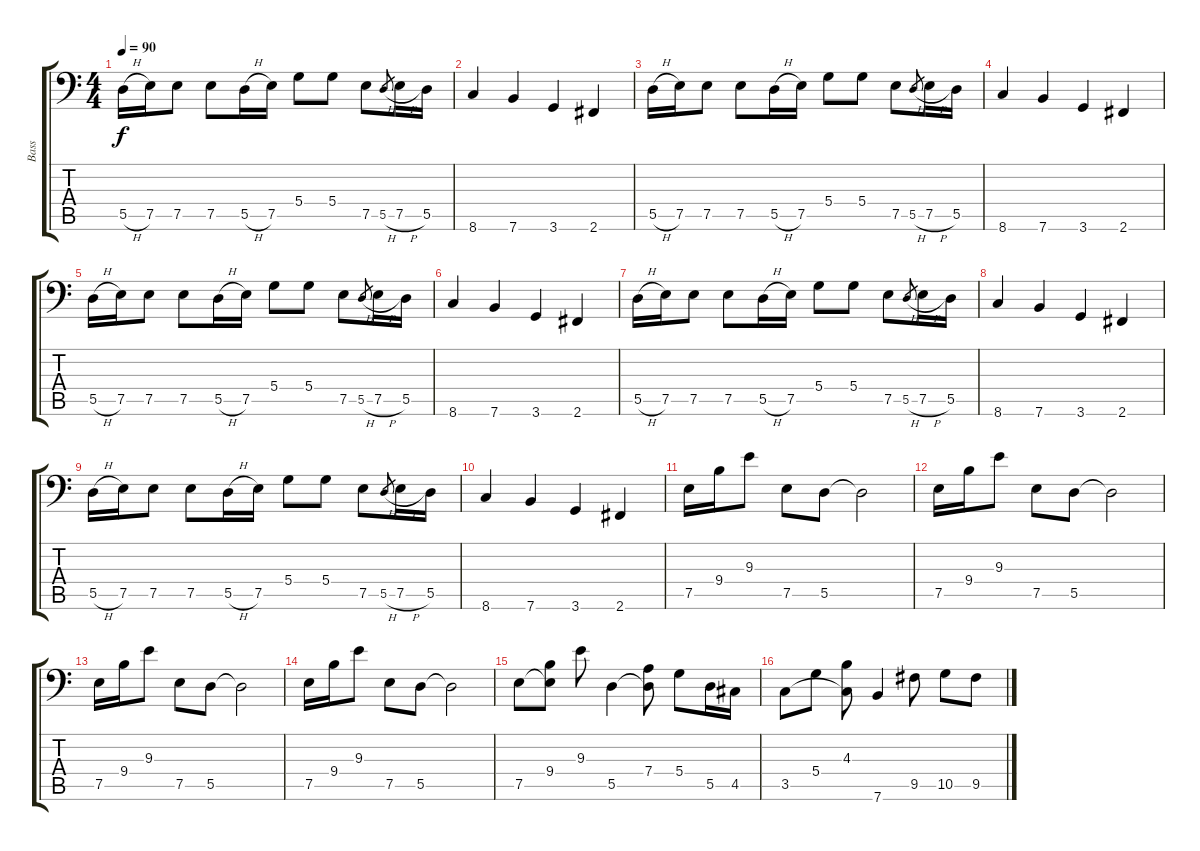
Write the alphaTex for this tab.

\track ("Bass" "Bass") {instrument electricbassfinger}
\staff {score tabs}
\tuning (E3 B2 G2 D2 A1 E1) {hide}
\ts (4 4)
\tempo 90
\clef f4
\ks c
5.5{h}.16{dy f} 7.5.16 7.5.8 7.5.8 5.5{h}.16 7.5.16 5.4.8 5.4.8 7.5.8 5.5{h}.8{gr} 7.5{h}.16 5.5.16 |
8.6.4 7.6.4 3.6.4 2.6.4 |
5.5{h}.16 7.5.16 7.5.8 7.5.8 5.5{h}.16 7.5.16 5.4.8 5.4.8 7.5.8 5.5{h}.8{gr} 7.5{h}.16 5.5.16 |
8.6.4 7.6.4 3.6.4 2.6.4 |
5.5{h}.16 7.5.16 7.5.8 7.5.8 5.5{h}.16 7.5.16 5.4.8 5.4.8 7.5.8 5.5{h}.8{gr} 7.5{h}.16 5.5.16 |
8.6.4 7.6.4 3.6.4 2.6.4 |
5.5{h}.16 7.5.16 7.5.8 7.5.8 5.5{h}.16 7.5.16 5.4.8 5.4.8 7.5.8 5.5{h}.8{gr} 7.5{h}.16 5.5.16 |
8.6.4 7.6.4 3.6.4 2.6.4 |
5.5{h}.16 7.5.16 7.5.8 7.5.8 5.5{h}.16 7.5.16 5.4.8 5.4.8 7.5.8 5.5{h}.8{gr} 7.5{h}.16 5.5.16 |
8.6.4 7.6.4 3.6.4 2.6.4 |
7.5.16 9.4.16 9.3.8 7.5.8 5.5.8 5.5{t}.2 |
7.5.16 9.4.16 9.3.8 7.5.8 5.5.8 5.5{t}.2 |
7.5.16 9.4.16 9.3.8 7.5.8 5.5.8 5.5{t}.2 |
7.5.16 9.4.16 9.3.8 7.5.8 5.5.8 5.5{t}.2 |
7.5.8 (9.4 7.5{t}).8 9.3.8 5.5.4 (7.4 5.5{t}).8 5.4.8 5.5.16 4.5.16 |
3.5.8 5.4.8 (4.3 3.5{t}).8 7.6.4 9.5.8 10.5.8 9.5.8
